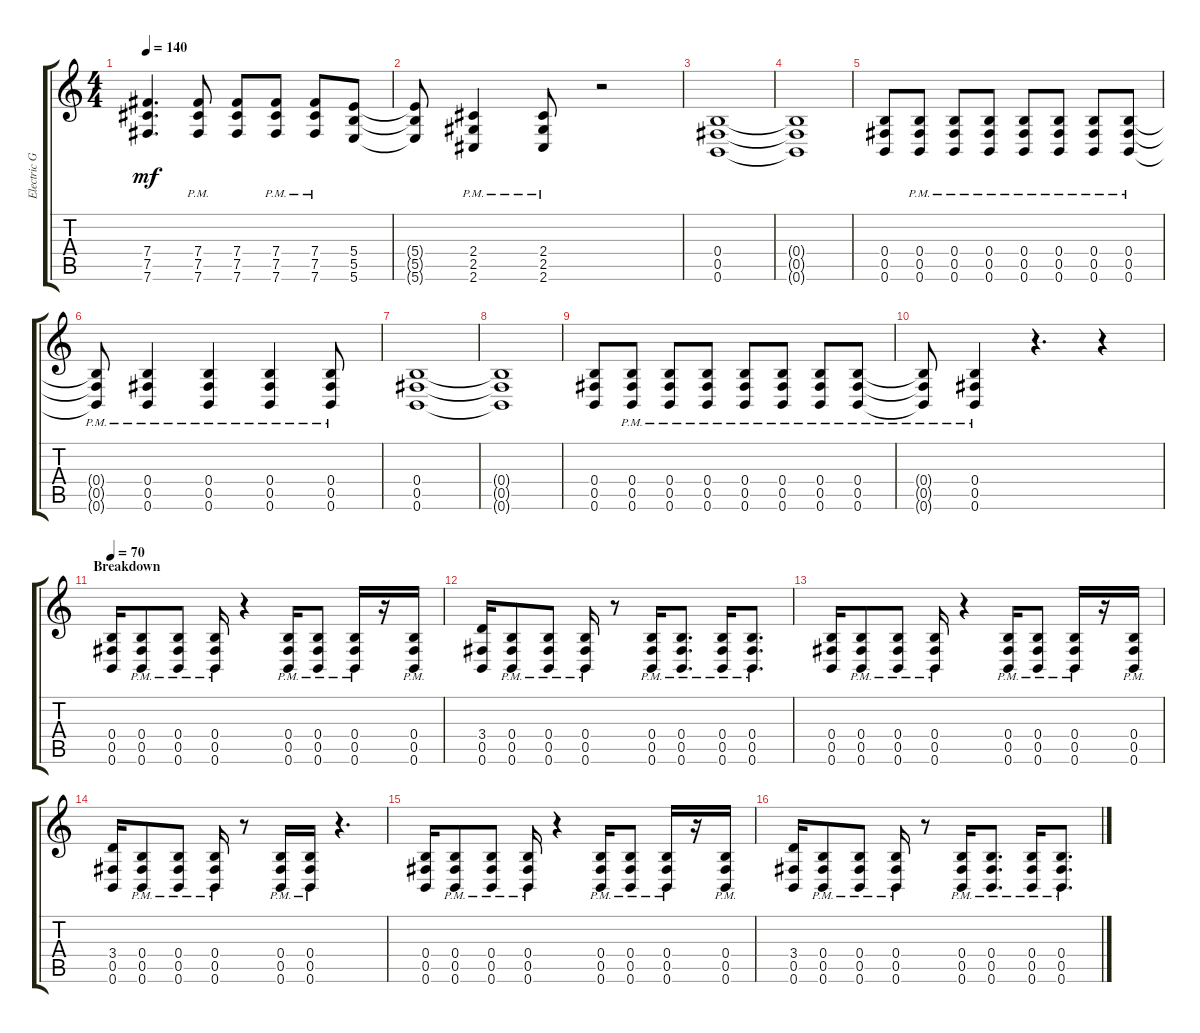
\track ("Electric Guitar" "Electric G") {instrument distortionguitar}
\staff {score tabs}
\tuning (Db4 Ab3 E3 B2 Gb2 B1) {hide}
\ts (4 4)
\tempo 140
\clef g2
\ks c
(7.4 7.5 7.6).4{d dy mf} (7.4{pm} 7.5{pm} 7.6{pm}).8 (7.4 7.5 7.6).8 (7.4{pm} 7.5{pm} 7.6{pm}).8 (7.4{pm} 7.5{pm} 7.6{pm}).8 (5.4 5.5 5.6).8 |
(5.4{t} 5.5{t} 5.6{t}).8 (2.4{pm} 2.5{pm} 2.6{pm}).4 (2.4{pm} 2.5{pm} 2.6{pm}).8 r.2 |
(0.4 0.5 0.6).1 |
(0.4{t} 0.5{t} 0.6{t}).1 |
(0.4 0.5 0.6).8 (0.4{pm} 0.5{pm} 0.6{pm}).8 (0.4{pm} 0.5{pm} 0.6{pm}).8 (0.4{pm} 0.5{pm} 0.6{pm}).8 (0.4{pm} 0.5{pm} 0.6{pm}).8 (0.4{pm} 0.5{pm} 0.6{pm}).8 (0.4{pm} 0.5{pm} 0.6{pm}).8 (0.4{pm} 0.5{pm} 0.6{pm}).8 |
(0.4{pm t} 0.5{pm t} 0.6{pm t}).8 (0.4{pm} 0.5{pm} 0.6{pm}).4 (0.4{pm} 0.5{pm} 0.6{pm}).4 (0.4{pm} 0.5{pm} 0.6{pm}).4 (0.4{pm} 0.5{pm} 0.6{pm}).8 |
(0.4 0.5 0.6).1 |
(0.4{t} 0.5{t} 0.6{t}).1 |
(0.4 0.5 0.6).8 (0.4{pm} 0.5{pm} 0.6{pm}).8 (0.4{pm} 0.5{pm} 0.6{pm}).8 (0.4{pm} 0.5{pm} 0.6{pm}).8 (0.4{pm} 0.5{pm} 0.6{pm}).8 (0.4{pm} 0.5{pm} 0.6{pm}).8 (0.4{pm} 0.5{pm} 0.6{pm}).8 (0.4{pm} 0.5{pm} 0.6{pm}).8 |
(0.4{pm t} 0.5{pm t} 0.6{pm t}).8 (0.4{pm} 0.5{pm} 0.6{pm}).4 r.4{d} r.4 |
\section ("" "Breakdown")
\tempo 70
(0.4 0.5 0.6).16 (0.4{pm} 0.5{pm} 0.6{pm}).8 (0.4{pm} 0.5{pm} 0.6{pm}).8 (0.4{pm} 0.5{pm} 0.6{pm}).16 r.4 (0.4{pm} 0.5{pm} 0.6{pm}).16 (0.4{pm} 0.5{pm} 0.6{pm}).8 (0.4{pm} 0.5{pm} 0.6{pm}).16 r.16 (0.4{pm} 0.5{pm} 0.6{pm}).16 |
(3.4 0.5 0.6).16 (0.4{pm} 0.5{pm} 0.6{pm}).8 (0.4{pm} 0.5{pm} 0.6{pm}).8 (0.4{pm} 0.5{pm} 0.6{pm}).16 r.8 (0.4{pm} 0.5{pm} 0.6{pm}).16 (0.4{pm} 0.5{pm} 0.6{pm}).8{d} (0.4{pm} 0.5{pm} 0.6{pm}).16 (0.4{pm} 0.5{pm} 0.6{pm}).8{d} |
(0.4 0.5 0.6).16 (0.4{pm} 0.5{pm} 0.6{pm}).8 (0.4{pm} 0.5{pm} 0.6{pm}).8 (0.4{pm} 0.5{pm} 0.6{pm}).16 r.4 (0.4{pm} 0.5{pm} 0.6{pm}).16 (0.4{pm} 0.5{pm} 0.6{pm}).8 (0.4{pm} 0.5{pm} 0.6{pm}).16 r.16 (0.4{pm} 0.5{pm} 0.6{pm}).16 |
(3.4 0.5 0.6).16 (0.4{pm} 0.5{pm} 0.6{pm}).8 (0.4{pm} 0.5{pm} 0.6{pm}).8 (0.4{pm} 0.5{pm} 0.6{pm}).16 r.8 (0.4{pm} 0.5{pm} 0.6{pm}).16 (0.4{pm} 0.5{pm} 0.6{pm}).16 r.4{d} |
(0.4 0.5 0.6).16 (0.4{pm} 0.5{pm} 0.6{pm}).8 (0.4{pm} 0.5{pm} 0.6{pm}).8 (0.4{pm} 0.5{pm} 0.6{pm}).16 r.4 (0.4{pm} 0.5{pm} 0.6{pm}).16 (0.4{pm} 0.5{pm} 0.6{pm}).8 (0.4{pm} 0.5{pm} 0.6{pm}).16 r.16 (0.4{pm} 0.5{pm} 0.6{pm}).16 |
(3.4 0.5 0.6).16 (0.4{pm} 0.5{pm} 0.6{pm}).8 (0.4{pm} 0.5{pm} 0.6{pm}).8 (0.4{pm} 0.5{pm} 0.6{pm}).16 r.8 (0.4{pm} 0.5{pm} 0.6{pm}).16 (0.4{pm} 0.5{pm} 0.6{pm}).8{d} (0.4{pm} 0.5{pm} 0.6{pm}).16 (0.4{pm} 0.5{pm} 0.6{pm}).8{d}
